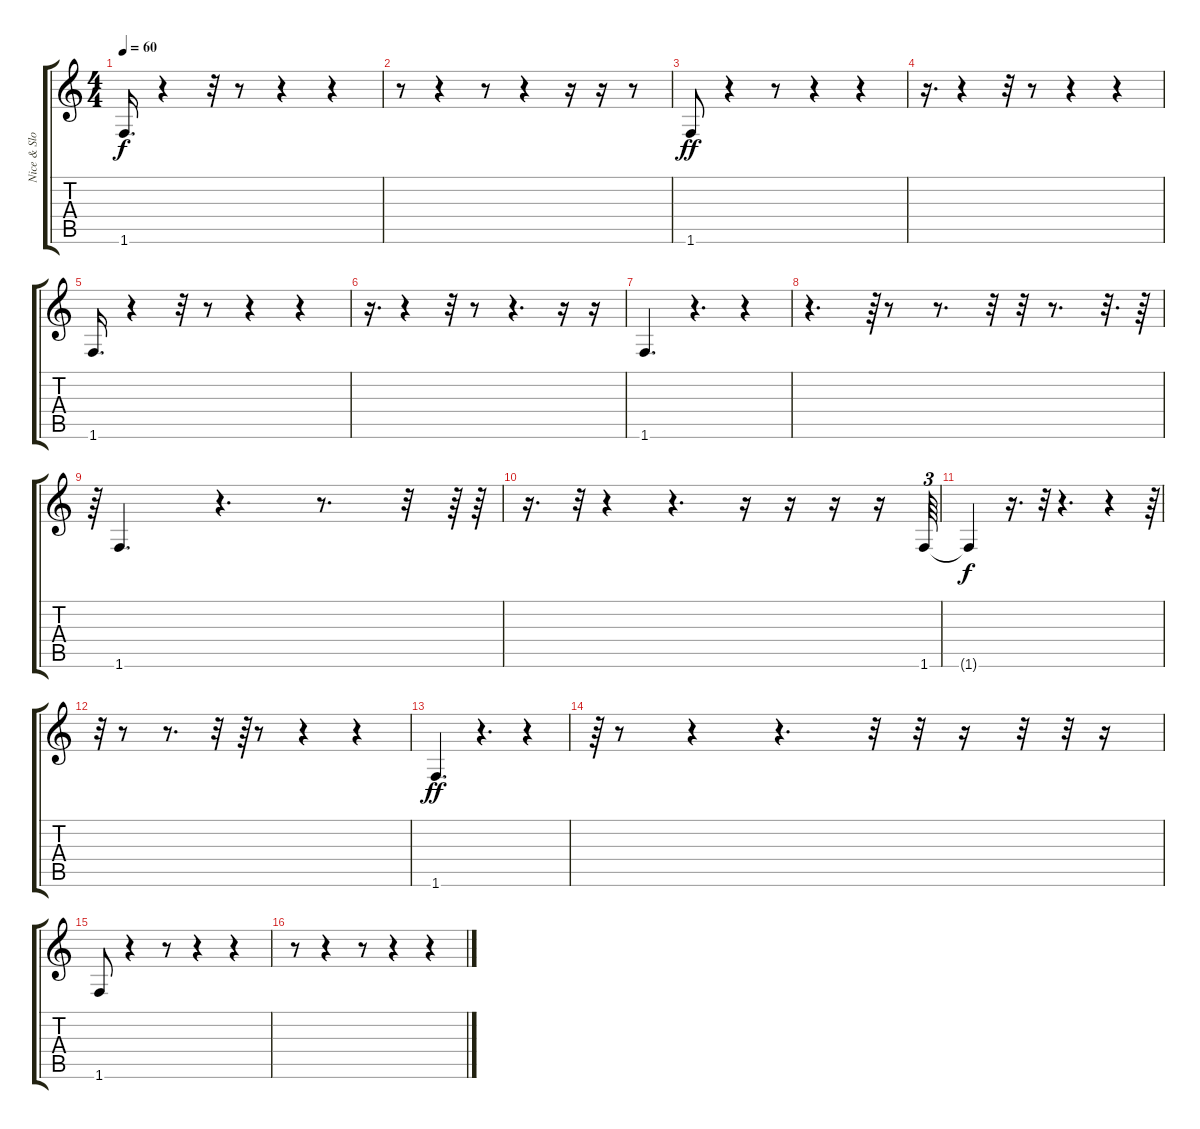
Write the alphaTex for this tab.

\track ("Nice & Slow" "Nice & Slo") {instrument fretlessbass}
\staff {score tabs}
\tuning (E4 B3 G3 D3 A2 E2) {hide}
\ts (4 4)
\tempo 60
\clef g2
\ks c
1.6.16{d dy f} r.4 r.32 r.8 r.4 r.4 |
r.8 r.4 r.8 r.4 r.16 r.16 r.8 |
1.6.8{dy ff} r.4 r.8 r.4 r.4 |
r.16{d} r.4 r.32 r.8 r.4 r.4 |
1.6.16{d} r.4 r.32 r.8 r.4 r.4 |
r.16{d} r.4 r.32 r.8 r.4{d} r.16 r.16 |
1.6.4{d} r.4{d} r.4 |
r.4{d} r.64{tu (3 2)} r.8 r.8{d} r.32 r.32 r.8{d} r.32{d} r.64 |
r.64{tu (3 2)} 1.6.4{d} r.4{d} r.8{d} r.32 r.64{tu (3 2)} r.64{tu (3 2)} |
r.16{d} r.32{tu (3 2)} r.4 r.4{d} r.16 r.16 r.16 r.16 1.6.64{tu (3 2)} |
1.6{t}.4{dy f} r.16{d} r.32{tu (3 2)} r.4{d} r.4 r.64{tu (3 2)} |
r.32{tu (3 2)} r.8 r.8{d} r.32 r.64{tu (3 2)} r.8 r.4 r.4 |
1.6.4{d dy ff} r.4{d} r.4 |
r.64{tu (3 2)} r.8 r.4 r.4{d} r.32 r.32 r.16 r.32 r.32{tu (3 2)} r.16 |
1.6.8 r.4 r.8 r.4 r.4 |
r.8 r.4 r.8 r.4 r.4
